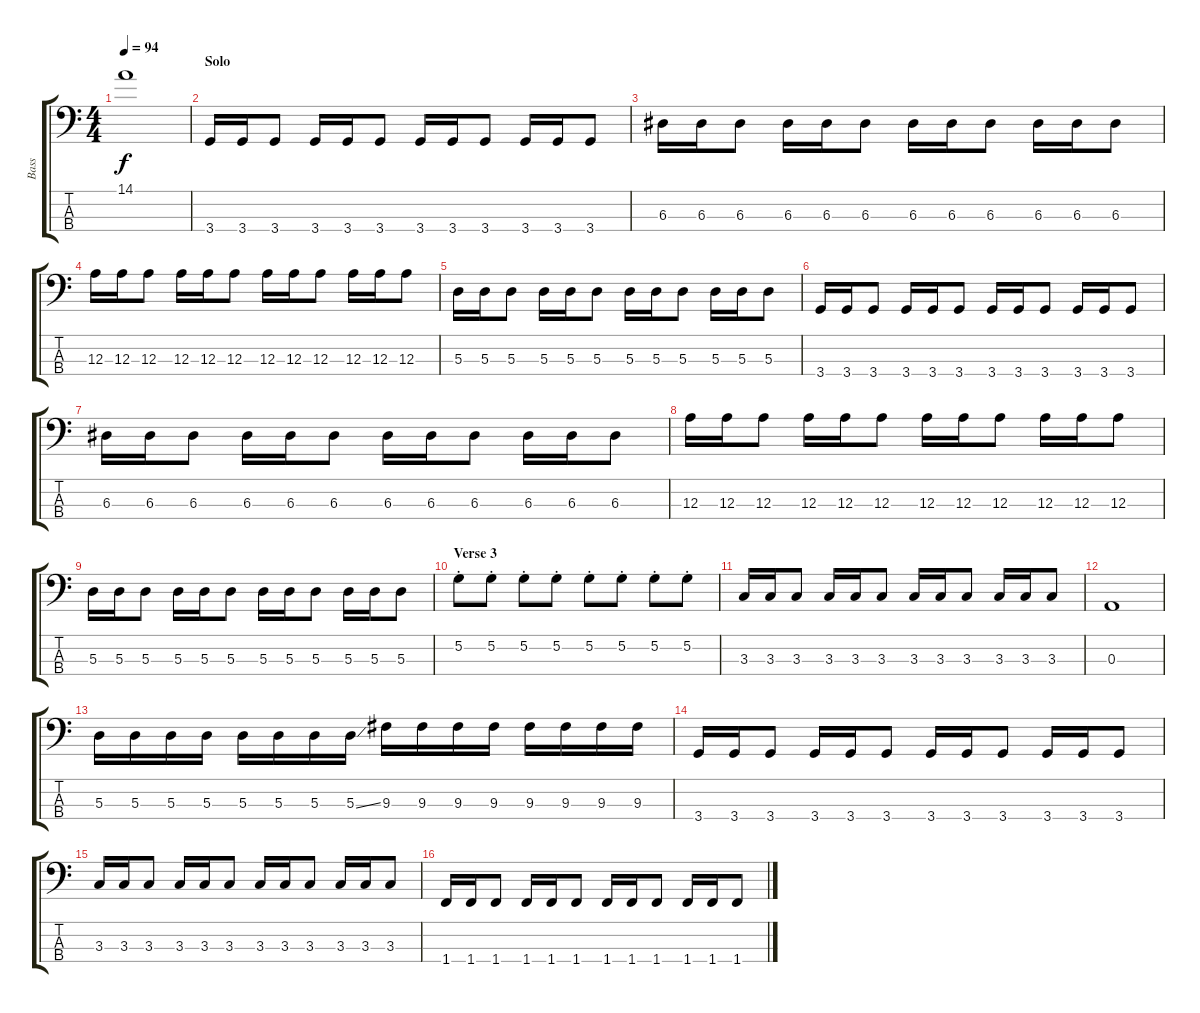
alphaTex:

\track ("Bass" "Bass") {instrument electricbasspick}
\staff {score tabs}
\tuning (G2 D2 A1 E1) {hide}
\ts (4 4)
\tempo 94
\clef f4
\ks c
14.1{t}.1{dy f} |
\section ("" "Solo")
3.4.16 3.4.16 3.4.8 3.4.16 3.4.16 3.4.8 3.4.16 3.4.16 3.4.8 3.4.16 3.4.16 3.4.8 |
6.3.16 6.3.16 6.3.8 6.3.16 6.3.16 6.3.8 6.3.16 6.3.16 6.3.8 6.3.16 6.3.16 6.3.8 |
12.3.16 12.3.16 12.3.8 12.3.16 12.3.16 12.3.8 12.3.16 12.3.16 12.3.8 12.3.16 12.3.16 12.3.8 |
5.3.16 5.3.16 5.3.8 5.3.16 5.3.16 5.3.8 5.3.16 5.3.16 5.3.8 5.3.16 5.3.16 5.3.8 |
3.4.16 3.4.16 3.4.8 3.4.16 3.4.16 3.4.8 3.4.16 3.4.16 3.4.8 3.4.16 3.4.16 3.4.8 |
6.3.16 6.3.16 6.3.8 6.3.16 6.3.16 6.3.8 6.3.16 6.3.16 6.3.8 6.3.16 6.3.16 6.3.8 |
12.3.16 12.3.16 12.3.8 12.3.16 12.3.16 12.3.8 12.3.16 12.3.16 12.3.8 12.3.16 12.3.16 12.3.8 |
5.3.16 5.3.16 5.3.8 5.3.16 5.3.16 5.3.8 5.3.16 5.3.16 5.3.8 5.3.16 5.3.16 5.3.8 |
\section ("" "Verse 3")
5.2{st}.8 5.2{st}.8 5.2{st}.8 5.2{st}.8 5.2{st}.8 5.2{st}.8 5.2{st}.8 5.2{st}.8 |
3.3.16 3.3.16 3.3.8 3.3.16 3.3.16 3.3.8 3.3.16 3.3.16 3.3.8 3.3.16 3.3.16 3.3.8 |
0.3.1 |
5.3.16 5.3.16 5.3.16 5.3.16 5.3.16 5.3.16 5.3.16 5.3{ss}.16 9.3.16 9.3.16 9.3.16 9.3.16 9.3.16 9.3.16 9.3.16 9.3.16 |
3.4.16 3.4.16 3.4.8 3.4.16 3.4.16 3.4.8 3.4.16 3.4.16 3.4.8 3.4.16 3.4.16 3.4.8 |
3.3.16 3.3.16 3.3.8 3.3.16 3.3.16 3.3.8 3.3.16 3.3.16 3.3.8 3.3.16 3.3.16 3.3.8 |
1.4.16 1.4.16 1.4.8 1.4.16 1.4.16 1.4.8 1.4.16 1.4.16 1.4.8 1.4.16 1.4.16 1.4.8
